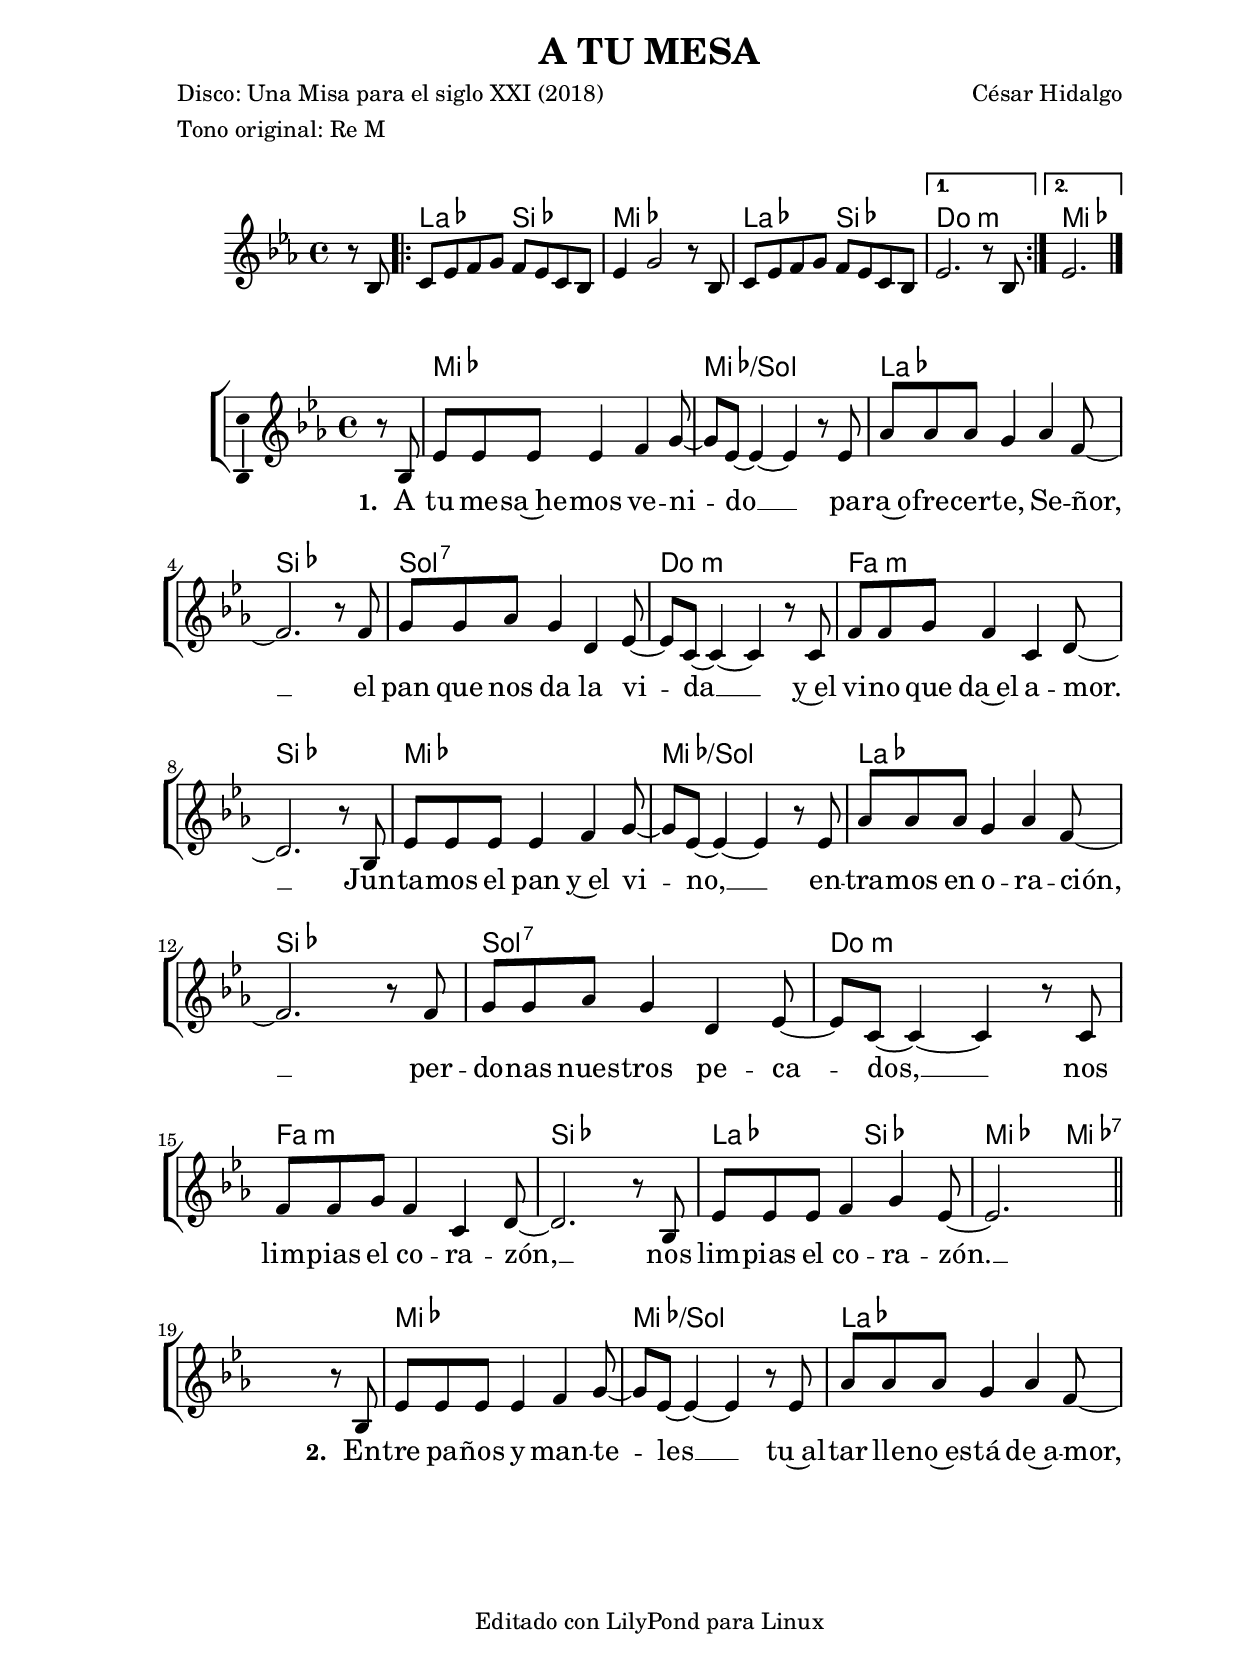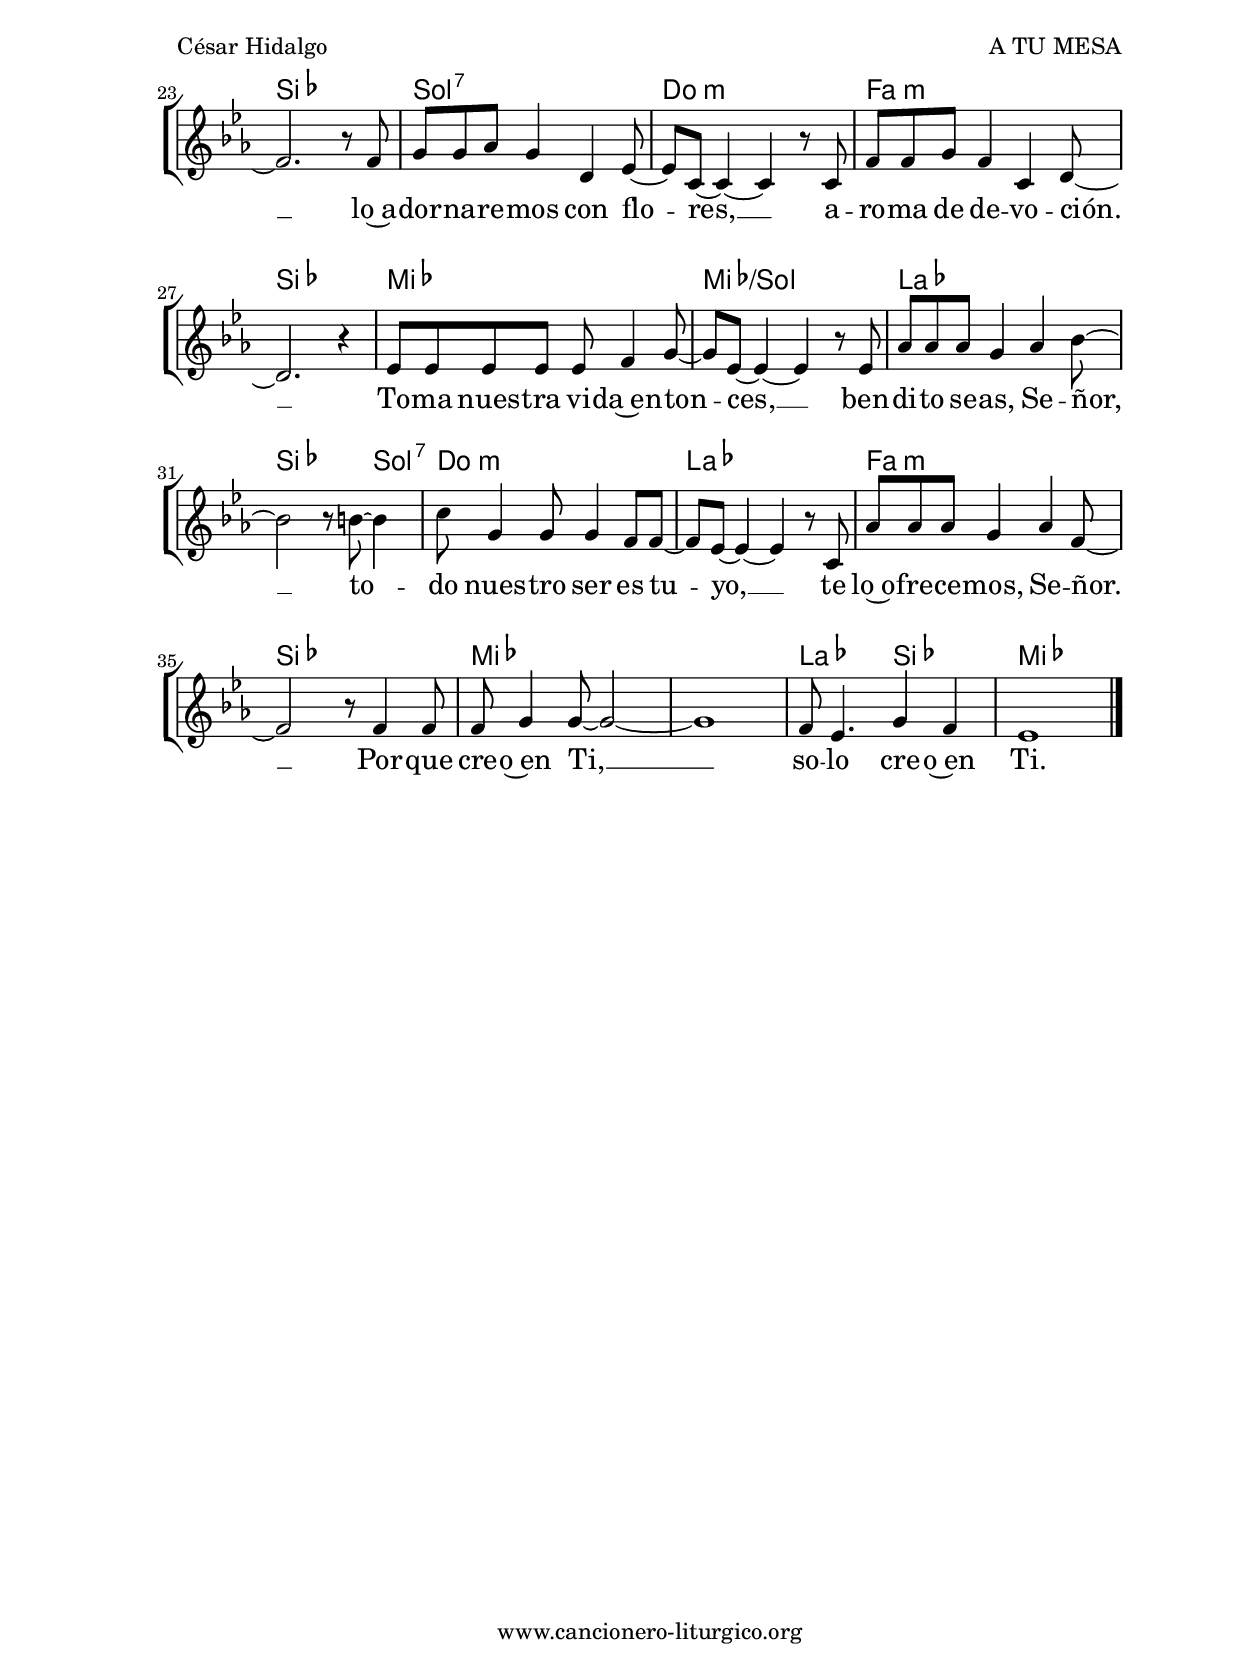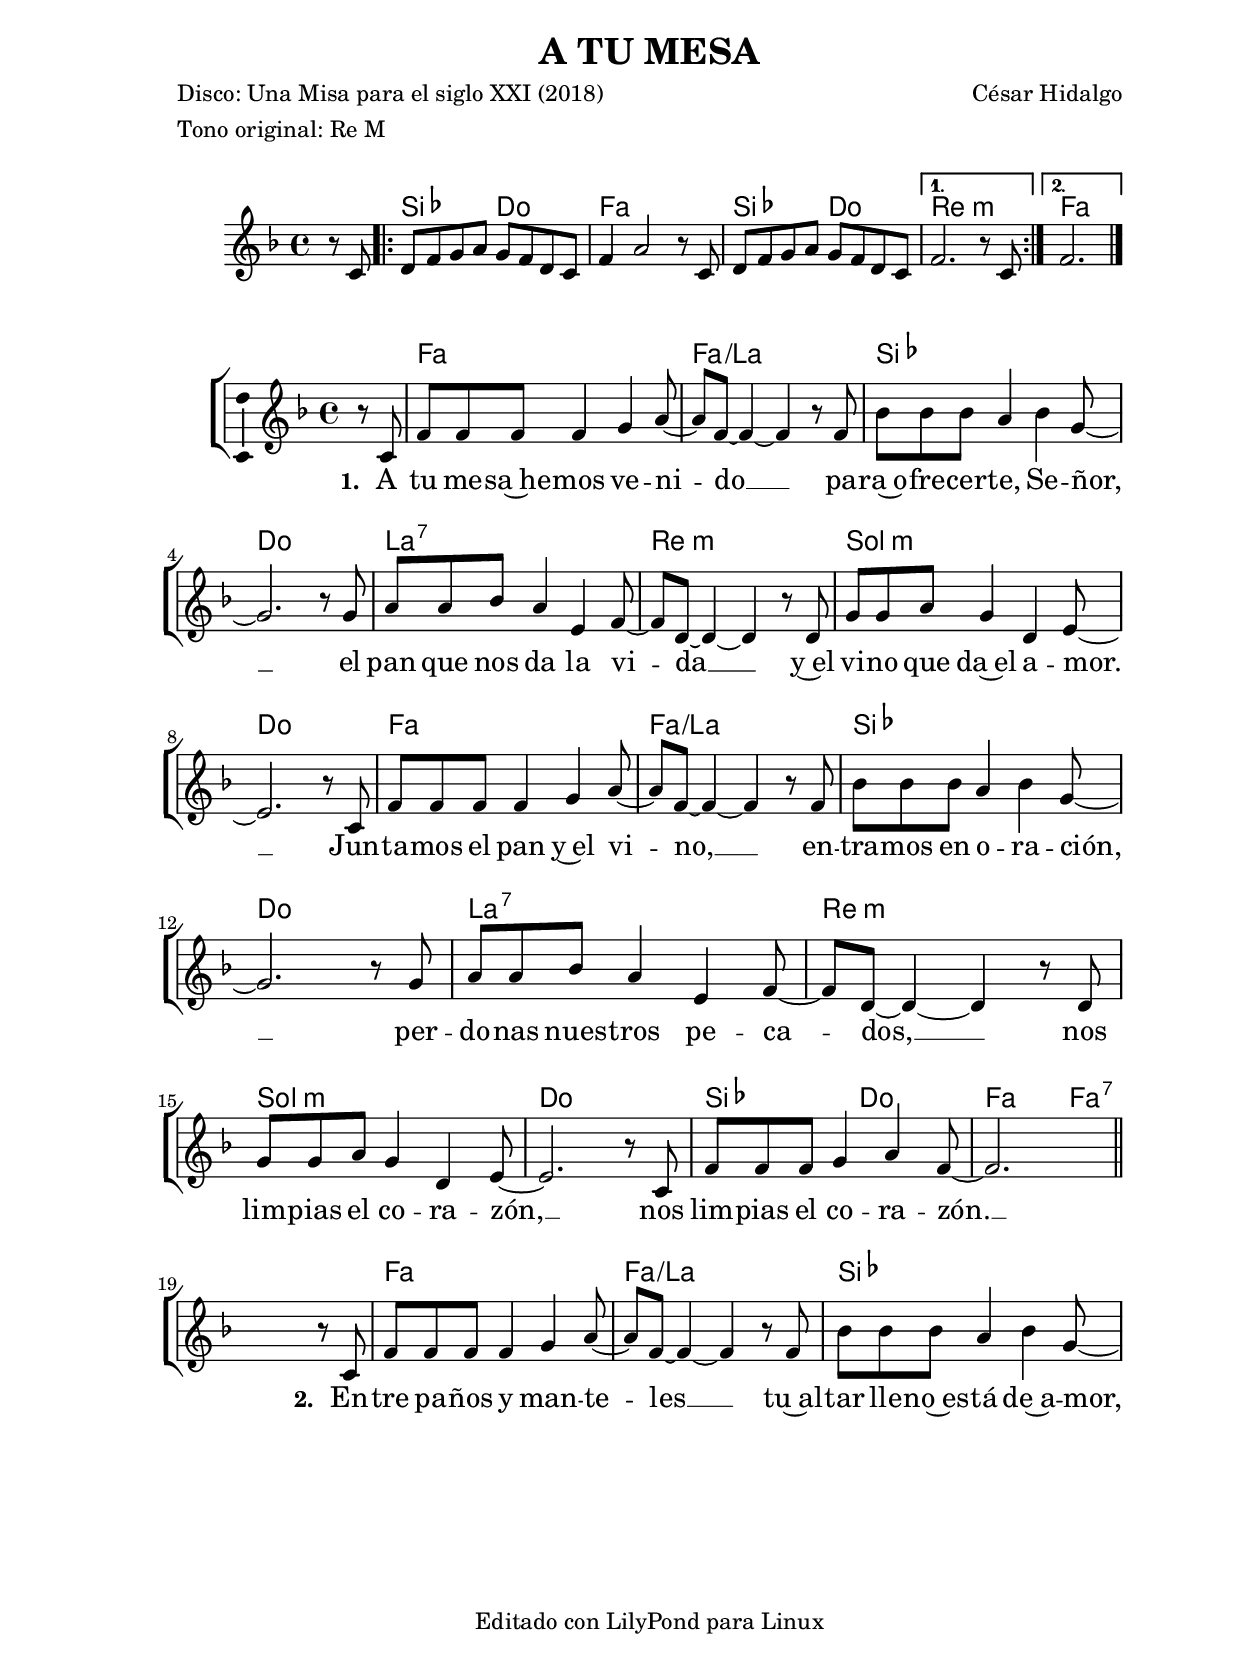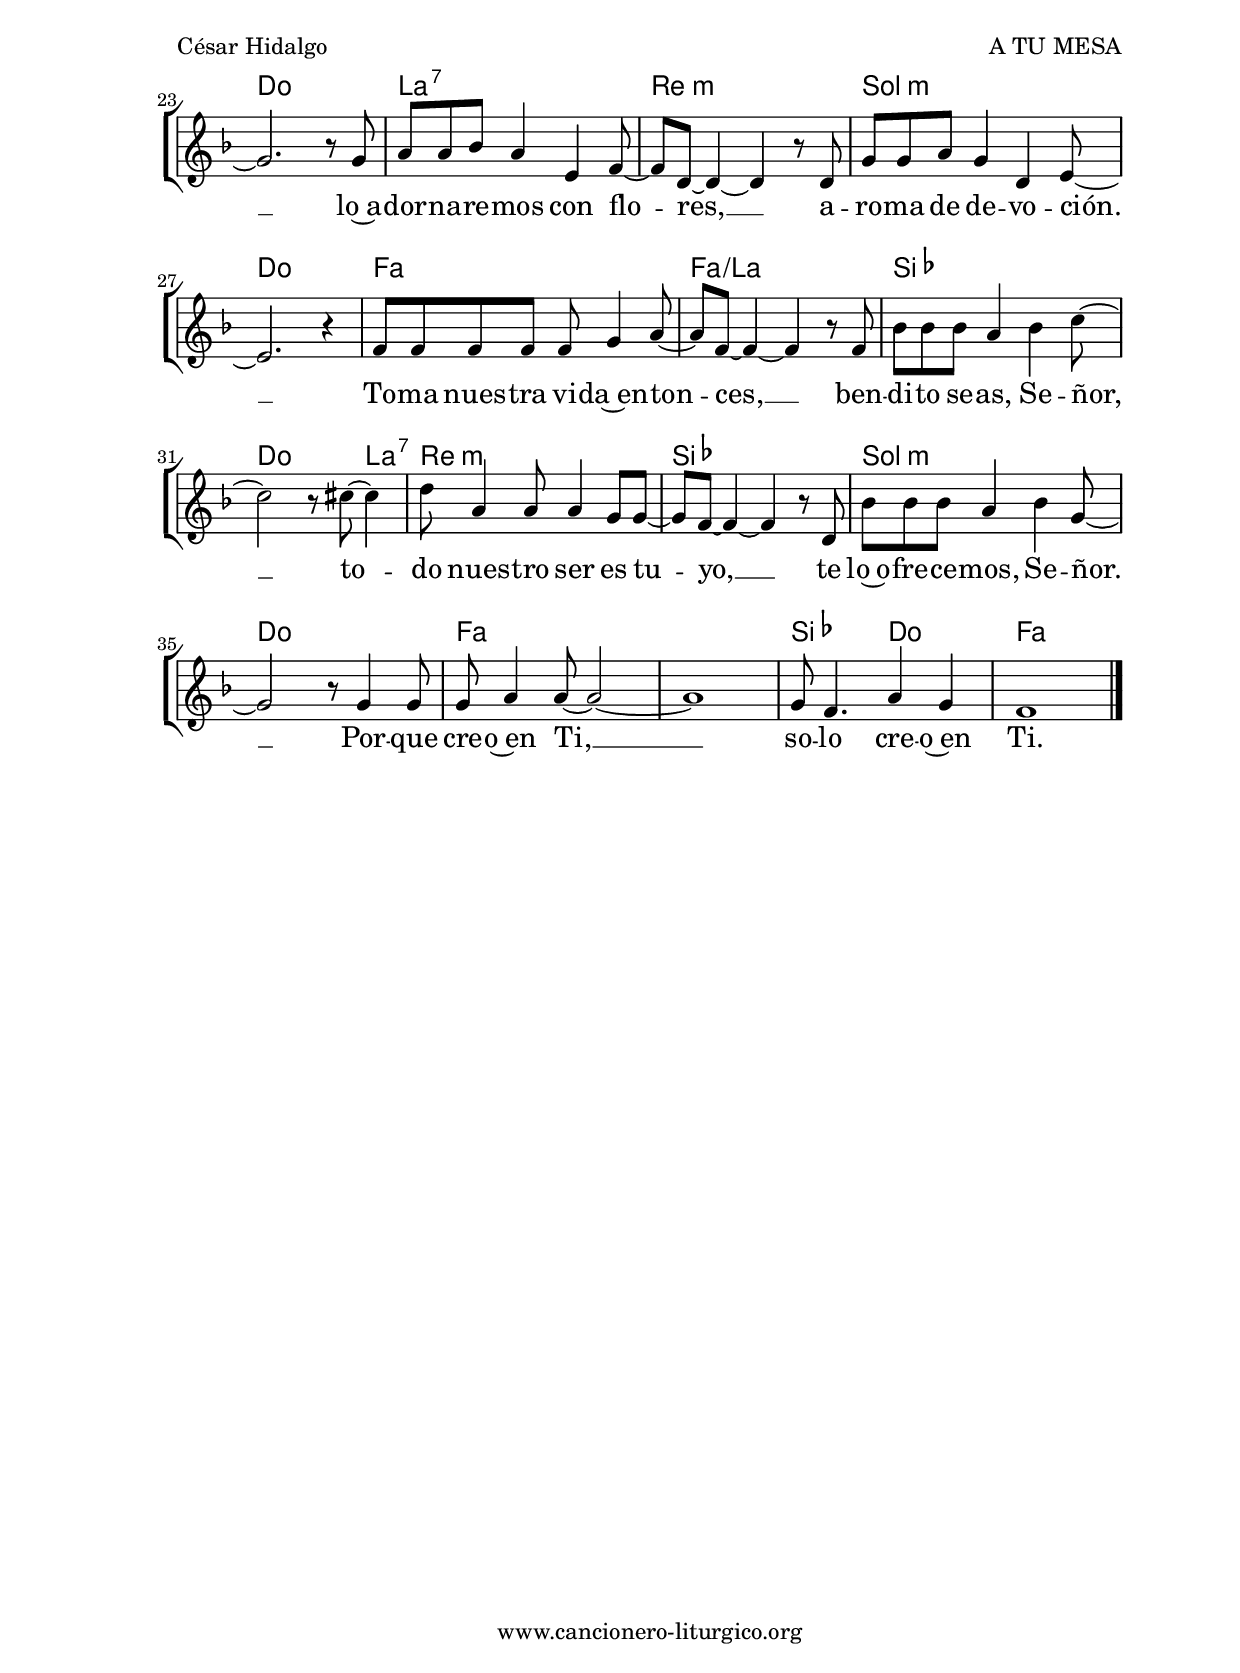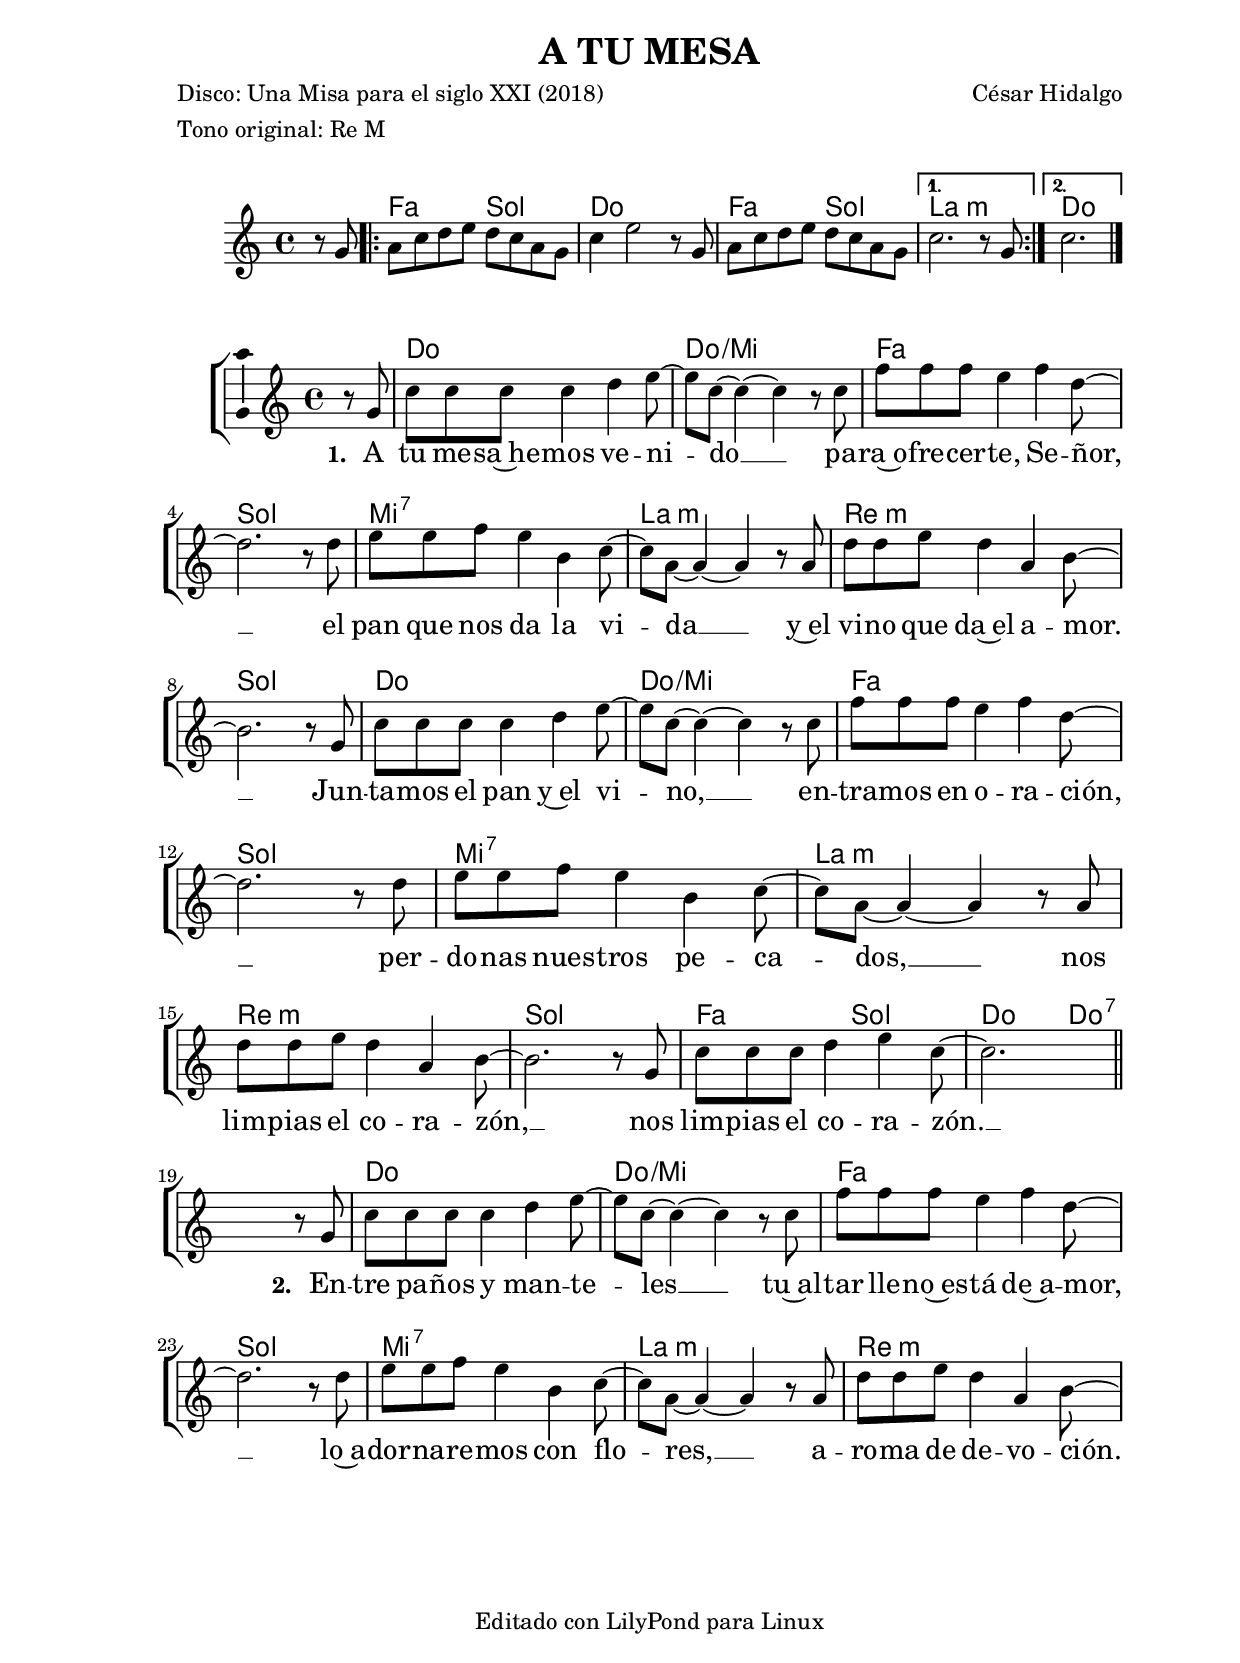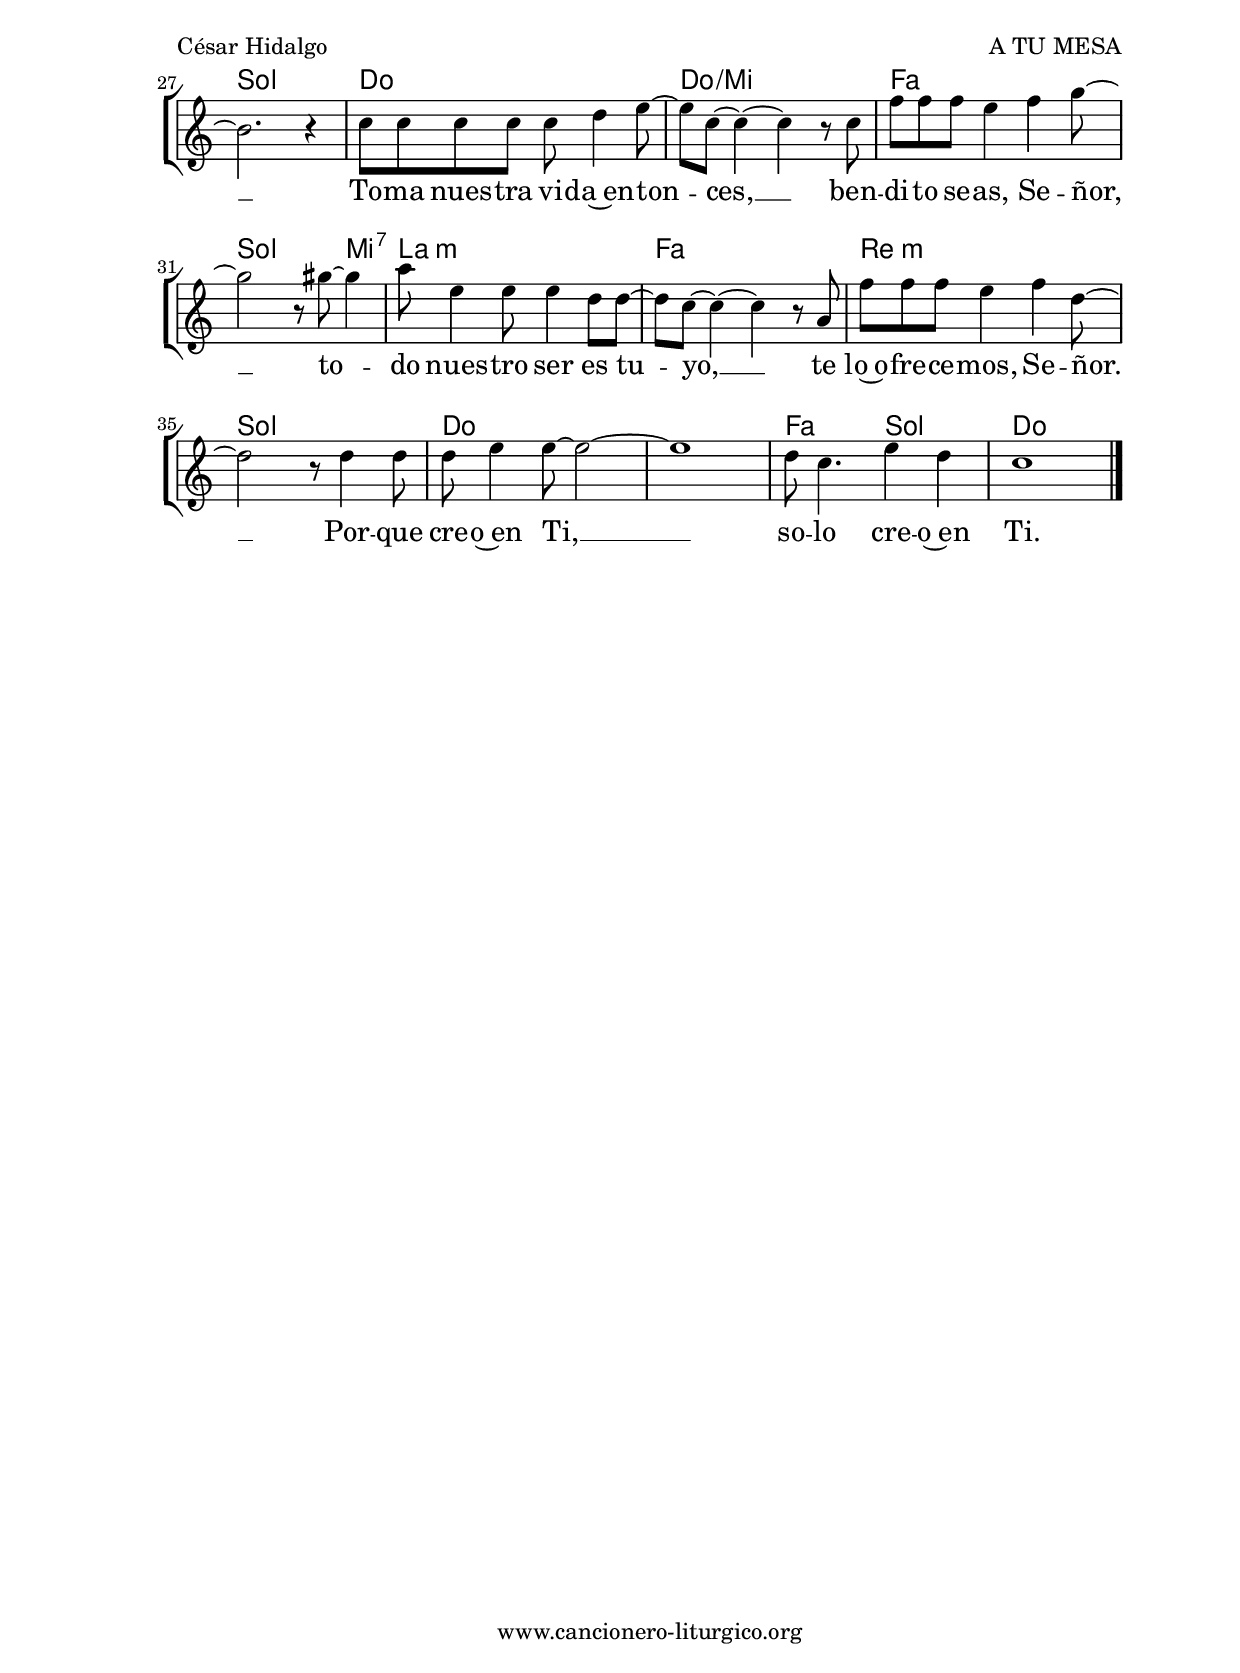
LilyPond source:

%
%para convertir .midi en .wav:
%timidity filename.midi -Ow -o finename.wav
%
%
%Para convertir de .wav a .mp3:
%lame -h -m j filename.wav
%
%
%para escuchar el midi:
%timidity nombrefichero.midi
%


%versión de lilypond para la que se ha escrito esta partitura:
\version "2.16.0"

	%Tamaño papel
	#(set-default-paper-size "a4")
	%Tamaño partitura
	#(set-global-staff-size 20)
	%No responde al pulsar sobre una nota
	#(ly:set-option 'point-and-click #f)

%parámetros del encabezamiento:
\header {
	title = "A TU MESA"
	subtitle = ""
	composer = "César Hidalgo"
	poet = "Disco: Una Misa para el siglo XXI (2018)"
	meter = "Tono original: Re M"
	arranger = ""
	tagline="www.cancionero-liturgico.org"
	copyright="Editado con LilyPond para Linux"
	}

%parámetros asociados al papel:
\paper  {
	oddHeaderMarkup = \markup {\fill-line { \on-the-fly #not-first-page \fromproperty #'header:title \on-the-fly #not-first-page \fromproperty #'header:composer }}
	evenHeaderMarkup = \markup {\fill-line { \fromproperty #'header:composer \fromproperty #'header:title }}
	#(set-paper-size "a4")
	print-page-number = ##f
	first-page-number = 1
	print-first-page-number = ##f
%	head-separation = 3.0 \cm
	top-margin = 2.0 \cm
	bottom-margin = 0.5\cm
%%%	bottom-margin = -2.0\cm
	left-margin = 3.0 \cm
	line-width = 16.0 \cm 
	indent = 8\mm
	interscoreline = 2.\mm
	between-system-space = 15\mm
%	para que las partituras no llenen la hoja:
	ragged-bottom = ##t
%	idem para la última hoja:
	ragged-last-bottom = ##f
%	para que las partituras llenen el ancho del papel:
	ragged-last = ##f
	after-title-space = 2.5 \cm
%page-count=2
%system-count=8

	%Flexible Vertical Spacing
%	markup-markup-spacing =
%	#'((basic-distance . 15) (minimum-distance . 15) (padding . 3))
	markup-system-spacing =
	#'((basic-distance . 15) (minimum-distance . 15) (padding . 3))
	system-system-spacing =
	#'((basic-distance . 15) (minimum-distance . 15) (padding . 3))
	score-system-spacing =
	#'((basic-distance . 15) (minimum-distance . 15) (padding . 5))
%	top-system-spacing = % header
%	#'((basic-distance . 8) (minimum-distance . 0) (padding . 0))
%	top-markup-spacing =
%	#'((basic-distance . 20) (minimum-distance . 20) (padding . 0))
	last-bottom-spacing = % footer
	#'((basic-distance . 5) (minimum-distance . 5) (padding . 0))
%	score-markup-spacing =
%	#'((basic-distance . 16) (minimum-distance . 13) (padding . 0))

	}


%parámetros que afectan a toda la partitura:
global =  {
	%clave de sol (G):
	\clef G
	%armadura:
	\transpose d ees
	\key d \major
	\tempo 4=120
	\set Score.tempoHideNote = ##t
	}


acordesintro = {
	\italianChords
	\chordmode {
	\transpose d ees
{

s4
\repeat volta 2 {
g2 a d1 g2 a
}
\alternative {
{
b1:m
}
{
d2.
%%%d1
%%%s1
}
}

	}
	}
}



melodiaintro = 
	\transpose d ees
{

	\relative c'{
	\time 4/4

\partial4 r8 a8
\repeat volta 2 {
b8 d e fis e d b a
d4 fis2 r8 a,8
b8 d e fis e d b a
}
\alternative {
{
d2. r8 a8
}
{
d2.
%%%<<
%%%{
%%%d1
%%%s1
%%%}
%%%{
%%%r8 d8 cis b a g fis e
%%%d1
%%%}
%%%>>
}
}

}
	\bar "|."
	}

acordes = {
	\italianChords
	\chordmode {
	\transpose d ees
{

s4
d1 d/fis g a fis:7 b:m e:m a
d1 d/fis g a fis:7 b:m e:m a
g2 a d2. d4:7

s1
d1 d/fis g a fis:7 b:m e:m a
d1 d/fis g a2. fis4:7 b1:m g e:m a d d
g2 a d1

	}
	}
}

melodia = 
	\transpose d ees
{
	\relative c'{
	\time 4/4

\partial4 r8 a8
d8 d d d4 e fis8~
fis8 d~d4~d4 r8 d8
g8 g g fis4 g e8~
e2. r8 e8
fis8 fis g fis4 cis d8~
d8 b~b4~b4 r8 b8
e8 e fis e4 b cis8~
cis2. r8 a8
d8 d d d4 e fis8~
fis8 d~d4~d4 r8 d8

g8 g g fis4 g e8~
e2. r8 e8
fis8 fis g fis4 cis d8~
d8 b~b4~b4 r8 b8
e8 e fis e4 b cis8~
cis2. r8 a8
d8 d d e4 fis d8~
d2. s4

\bar "||"
\break

s2 s4 r8 a8
d8 d d d4 e fis8~
fis8 d~d4~d4 r8 d8
g8 g g fis4 g e8~
e2. r8 e8
fis8 fis g fis4 cis d8~
d8 b~b4~b4 r8 b8
e8 e fis e4 b cis8~
cis2. r4
d8 d d d d e4 fis8~
fis8 d~d4~d4 r8 d8

g8 g g fis4 g a8~
a2 r8 ais8~ais4
b8 fis4 fis8 fis4 e8 e8~
e8 d~d4~d r8 b8
g'8 g g fis4 g e8~
e2 r8 e4 e8
e8 fis4 fis8~fis2~
fis1
e8 d4. fis4 e
d1


	\bar "|."
	}
	}


texto = \lyricmode {
\set stanza =#"1. " 
A tu me -- sa~he -- mos ve -- ni -- do __
pa -- ra~o -- fre -- cer -- te, Se -- ñor, __
el pan que nos da la vi -- da __
y~el vi -- no que da~el a -- mor. __

Jun -- ta -- mos el pan y~el vi -- no, __
en -- tra -- mos en o -- ra -- ción, __
per -- do -- nas nues -- tros pe -- ca -- dos, __
nos lim -- pias el co -- ra -- zón, __
nos lim -- pias el co -- ra -- zón. __

\set stanza =#"2. " 
En -- tre pa -- ños y man -- te -- les __
tu~al -- tar lle -- no~es -- tá de~a -- mor, __
lo~a -- dor -- na -- re -- mos con flo -- res, __
a -- ro -- ma de de -- vo -- ción. __

To -- ma nues -- tra vi -- da~en -- ton -- ces, __
ben -- di -- to se -- as, Se -- ñor, __
to -- do nues -- tro ser es tu -- yo, __
te lo~o -- fre -- ce -- mos, Se -- ñor. __
Por -- que cre -- o~en Ti, __
so -- lo cre -- o~en Ti.

	}


acordesintroStaff = \context ChordNames = acordesintroStaff <<
	\set chordChanges = ##t
	\acordesintro
	>>

acordesStaff = \context ChordNames = acordesStaff <<
	\set chordChanges = ##t
	\acordes
	>>


vozintroStaff = \context Voice = vozintroStaff
<<
	\override Staff.StaffSymbol #'staff-space = #(magstep -0.35)
	\set Staff.midiInstrument = #"english horn"
	\set Staff.midiMinimumVolume = #0.7
	\set Staff.midiMaximumVolume = #0.9
	\global
	\melodiaintro
	>>

vozStaff = \context Voice = vozStaff
\with {\consists "Ambitus_engraver"}
<<
%	\set Staff.instrumentName = ""
%	\set Staff.shortInstrumentName = ""
%	\set Staff.midiInstrument = #"clarinet"
%	\set Staff.midiInstrument = #"cello"
%	\set Staff.midiInstrument = #"flute"
	\set Staff.midiInstrument = #"electric guitar (jazz)"
%	\set Staff.midiInstrument = #"english horn"
%	\set Staff.midiInstrument = #"violin"
%	\set Staff.midiInstrument = #"glockenspiel"
	\set Staff.midiMinimumVolume = #0.7
	\set Staff.midiMaximumVolume = #0.9
	\global
	\melodia
	>>

textoStaff = \context Lyrics = textoStaff <<
	\lyricsto vozStaff \texto
	>>

\book {
	\score {
		\context ChoirStaff {
%			\override StaffGroup.SystemStartBracket #'collapse-height = #1
%			\override Score.SystemStartBar #'collapse-height = #1
			<<
			\acordesintroStaff
			\vozintroStaff
			>>
			}
		\layout {
system-count=1
	    		\context {
				\Lyrics
				\override LyricText #'font-size = #2
				}
	   		 \context {
				\Score
				\override StaffSymbol #'staff-space = #(magstep +3)
				}
			}
		}
	\score {
		\context ChoirStaff {
			\override StaffGroup.SystemStartBracket #'collapse-height = #1
			\override Score.SystemStartBar #'collapse-height = #1
			<<
			\acordesStaff
			\vozStaff
			\textoStaff
			>>
			}
		\layout {
	    		\context {
				\Lyrics
				\override LyricText #'font-size = #2
				}
	   		 \context {
				\Score
				\override StaffSymbol #'staff-space = #(magstep +3)
				}
			}
		}
	\score {
		\unfoldRepeats
		\context ChoirStaff {
			<<
			\acordesintroStaff
			\vozintroStaff
			>>
			<<
			\acordesStaff
			\vozStaff
			>>
			}
		\midi {
	  		\context {
	  			\Score
				tempoWholesPerMinute = #(ly:make-moment 70 4)
				}
			}
		}
	}



#(define output-suffix "C")
\book {
	\score {
		\context ChoirStaff {
%			\override StaffGroup.SystemStartBracket #'collapse-height = #1
%			\override Score.SystemStartBar #'collapse-height = #1
\transpose c d
			<<
			\acordesintroStaff
			\vozintroStaff
			>>
			}
		\layout {
system-count=1
	    		\context {
				\Lyrics
				\override LyricText #'font-size = #2
				}
	   		 \context {
				\Score
				\override StaffSymbol #'staff-space = #(magstep +3)
				}
			}
		}
	\score {
		\context ChoirStaff {
			\override StaffGroup.SystemStartBracket #'collapse-height = #1
			\override Score.SystemStartBar #'collapse-height = #1
\transpose c d
			<<
			\acordesStaff
			\vozStaff
			\textoStaff
			>>
			}
		\layout {
	    		\context {
				\Lyrics
				\override LyricText #'font-size = #2
				}
	   		 \context {
				\Score
				\override StaffSymbol #'staff-space = #(magstep +3)
				}
			}
		}
	}

#(define output-suffix "S")
\book {
	\score {
		\context ChoirStaff {
%			\override StaffGroup.SystemStartBracket #'collapse-height = #1
%			\override Score.SystemStartBar #'collapse-height = #1
\transpose c a
			<<
			\acordesintroStaff
			\vozintroStaff
			>>
			}
		\layout {
system-count=1
	    		\context {
				\Lyrics
				\override LyricText #'font-size = #2
				}
	   		 \context {
				\Score
				\override StaffSymbol #'staff-space = #(magstep +3)
				}
			}
		}
	\score {
		\context ChoirStaff {
			\override StaffGroup.SystemStartBracket #'collapse-height = #1
			\override Score.SystemStartBar #'collapse-height = #1
\transpose c a
			<<
			\acordesStaff
			\vozStaff
			\textoStaff
			>>
			}
		\layout {
	    		\context {
				\Lyrics
				\override LyricText #'font-size = #2
				}
	   		 \context {
				\Score
				\override StaffSymbol #'staff-space = #(magstep +3)
				}
			}
		}
	}


